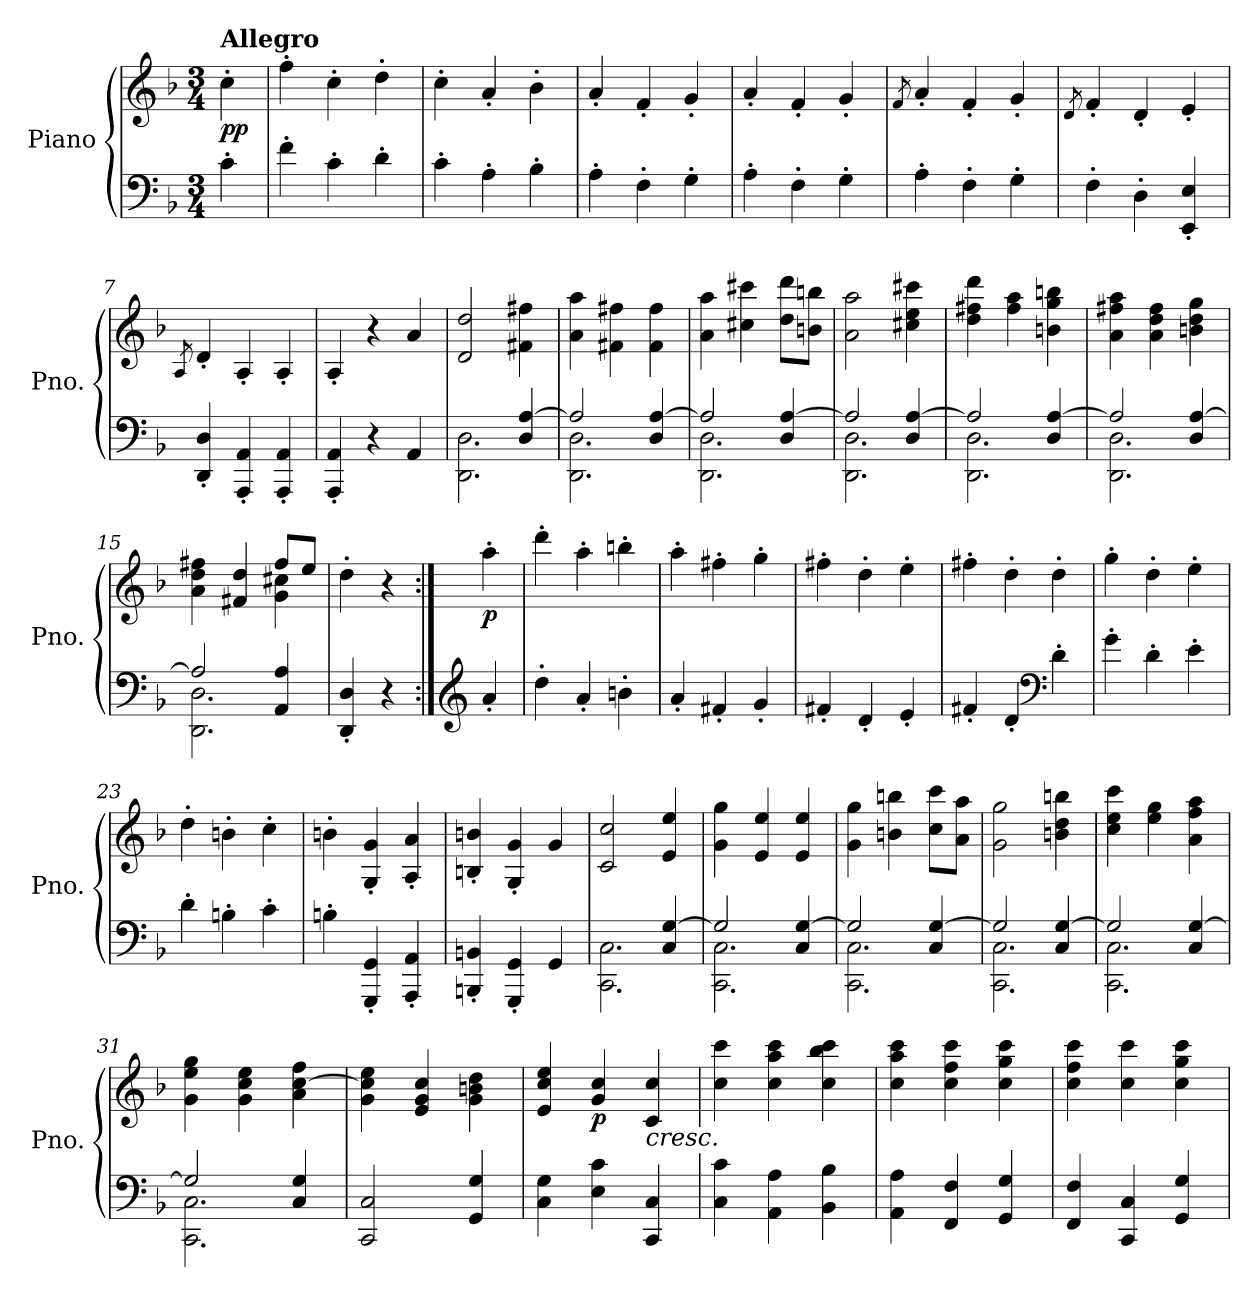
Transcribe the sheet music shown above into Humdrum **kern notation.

**kern	**kern	**dynam
*part1	*part1	*part1
*staff2	*staff1	*staff1/2
*I"Piano	*	*
*I'Pno.	*	*
*clefF4	*clefG2	*
*k[b-]	*k[b-]	*
*M3/4	*M3/4	*
=	=	=
!	!LO:TX:a:B:t=Allegro	!
!	!	!LO:DY:b
4c'\	4cc'\	pp
=1	=1	=1
4f'\	4ff'\	.
4c'\	4cc'\	.
4d'\	4dd'\	.
=2	=2	=2
4c'\	4cc'\	.
4A'\	4a'/	.
4B-'\	4b-'\	.
=3	=3	=3
4A'\	4a'/	.
4F'\	4f'/	.
4G'\	4g'/	.
=4	=4	=4
4A'\	4a'/	.
4F'\	4f'/	.
4G'\	4g'/	.
=5	=5	=5
.	8qf/	.
4A'\	4a'/	.
4F'\	4f'/	.
4G'\	4g'/	.
=6	=6	=6
.	8qd/	.
4F'\	4f'/	.
4D'\	4d'/	.
4EE/' 4E/'	4e'/	.
=7	=7	=7
.	8qA/	.
4DD/' 4D/'	4d'/	.
4AAA/' 4AA/'	4A'/	.
4AAA/' 4AA/'	4A'/	.
=8	=8	=8
4AAA/' 4AA/'	4A'/	.
4r	4r	.
4AA/	4a/	.
!!LO:LB:g=z
=9	=9	=9
*^	*	*
2ryy	2.DD\ 2.D\	2d/ 2dd/	.
4D/ [4A/	.	4f#X\ 4ff#X\	.
=10	=10	=10	=10
2A/]	2.DD\ 2.D\	4a\ 4aa\	.
.	.	4f#X\ 4ff#X\	.
4D/ [4A/	.	4f#\ 4ff#\	.
=11	=11	=11	=11
2A/]	2.DD\ 2.D\	4a\ 4aa\	.
.	.	4cc#X\ 4ccc#X\	.
4D/ [4A/	.	8dd\ 8ddd\L	.
.	.	8bn\ 8bbn\J	.
=12	=12	=12	=12
2A/]	2.DD\ 2.D\	2a\ 2aa\	.
4D/ [4A/	.	4cc#X\ 4ee\ 4ccc#X\	.
=13	=13	=13	=13
2A/]	2.DD\ 2.D\	4dd\ 4ff#X\ 4ddd\	.
.	.	4ff#\ 4aa\	.
4D/ [4A/	.	4bn\ 4gg\ 4bbn\	.
=14	=14	=14	=14
2A/]	2.DD\ 2.D\	4a\ 4ff#X\ 4aa\	.
.	.	4a\ 4dd\ 4ff#\	.
4D/ [4A/	.	4bn\ 4dd\ 4gg\	.
=15	=15	=15	=15
*	*	*^	*
2A/]	2.DD\ 2.D\	4a\ 4dd\ 4ff#X\	2reyy	.
.	.	4f#X/ 4dd/	.	.
4AA/ 4A/	.	8ff#/L	4g\ 4cc#X\	.
.	.	8ee/J	.	.
*v	*v	*	*	*
*	*v	*v	*
=16	=16	=16
4DD/' 4D/'	4dd'\	.
4r	4r	.
!!LO:LB:g=z
=17:|!	=17:|!	=17:|!
*clefG2	*	*
!	!	!LO:DY:b
4a'/	4aa'\	p
=18	=18	=18
4dd'\	4ddd'\	.
4a'/	4aa'\	.
4bn'\	4bbn'\	.
=19	=19	=19
4a'/	4aa'\	.
4f#X'/	4ff#X'\	.
4g'/	4gg'\	.
=20	=20	=20
4f#X'/	4ff#X'\	.
4d'/	4dd'\	.
4e'/	4ee'\	.
=21	=21	=21
4f#X'/	4ff#X'\	.
4d'/	4dd'\	.
*clefF4	*	*
4d'\	4dd'\	.
=22	=22	=22
4g'\	4gg'\	.
4d'\	4dd'\	.
4e'\	4ee'\	.
=23	=23	=23
4d'\	4dd'\	.
4Bn'\	4bn'\	.
4c'\	4cc'\	.
=24	=24	=24
4Bn'\	4bn'\	.
4GGG/' 4GG/'	4G/' 4g/'	.
4AAA/' 4AA/'	4A/' 4a/'	.
=25	=25	=25
4BBBn/' 4BBn/'	4Bn/' 4bn/'	.
4GGG/' 4GG/'	4G/' 4g/'	.
4GG/	4g/	.
!!LO:LB:g=z
=26	=26	=26
*^	*	*
2ryy	2.CC\ 2.C\	2c/ 2cc/	.
4C/ [4G/	.	4e/ 4ee/	.
=27	=27	=27	=27
2G/]	2.CC\ 2.C\	4g\ 4gg\	.
.	.	4e/ 4ee/	.
4C/ [4G/	.	4e/ 4ee/	.
=28	=28	=28	=28
2G/]	2.CC\ 2.C\	4g\ 4gg\	.
.	.	4bn\ 4bbn\	.
4C/ [4G/	.	8cc\ 8ccc\L	.
.	.	8a\ 8aa\J	.
=29	=29	=29	=29
2G/]	2.CC\ 2.C\	2g\ 2gg\	.
4C/ [4G/	.	4bn\ 4dd\ 4bbn\	.
=30	=30	=30	=30
2G/]	2.CC\ 2.C\	4cc\ 4ee\ 4ccc\	.
.	.	4ee\ 4gg\	.
4C/ [4G/	.	4a\ 4ff\ 4aa\	.
=31	=31	=31	=31
2G/]	2.CC\ 2.C\	4g\ 4ee\ 4gg\	.
.	.	4g\ 4cc\ 4ee\	.
4C/ 4G/	.	4a\ [4cc\ 4ff\	.
*v	*v	*	*
=32	=32	=32
2CC/ 2C/	4g\ 4cc\] 4ee\	.
.	4e/ 4g/ 4cc/	.
4GG/ 4G/	4g\ 4bn\ 4dd\	.
=33	=33	=33
4C\ 4G\	4e/ 4cc/ 4ee/	.
!	!	!LO:DY:b
4E\ 4c\	4g/ 4cc/	p
!	!LO:TX:b:i:t=cresc.	!
4CC/ 4C/	4c/ 4cc/	.
!!LO:PB:g=z
=34	=34	=34
4C\ 4c\	4cc\ 4ccc\	.
4AA\ 4A\	4cc\ 4aa\ 4ccc\	.
4BB-\ 4B-\	4cc\ 4bb-\ 4ccc\	.
=35	=35	=35
4AA\ 4A\	4cc\ 4aa\ 4ccc\	.
4FF/ 4F/	4cc\ 4ff\ 4ccc\	.
4GG/ 4G/	4cc\ 4gg\ 4ccc\	.
=36	=36	=36
4FF/ 4F/	4cc\ 4ff\ 4ccc\	.
4CC/ 4C/	4cc\ 4ccc\	.
4GG/ 4G/	4cc\ 4gg\ 4ccc\	.
=	=	=
*-	*-	*-
